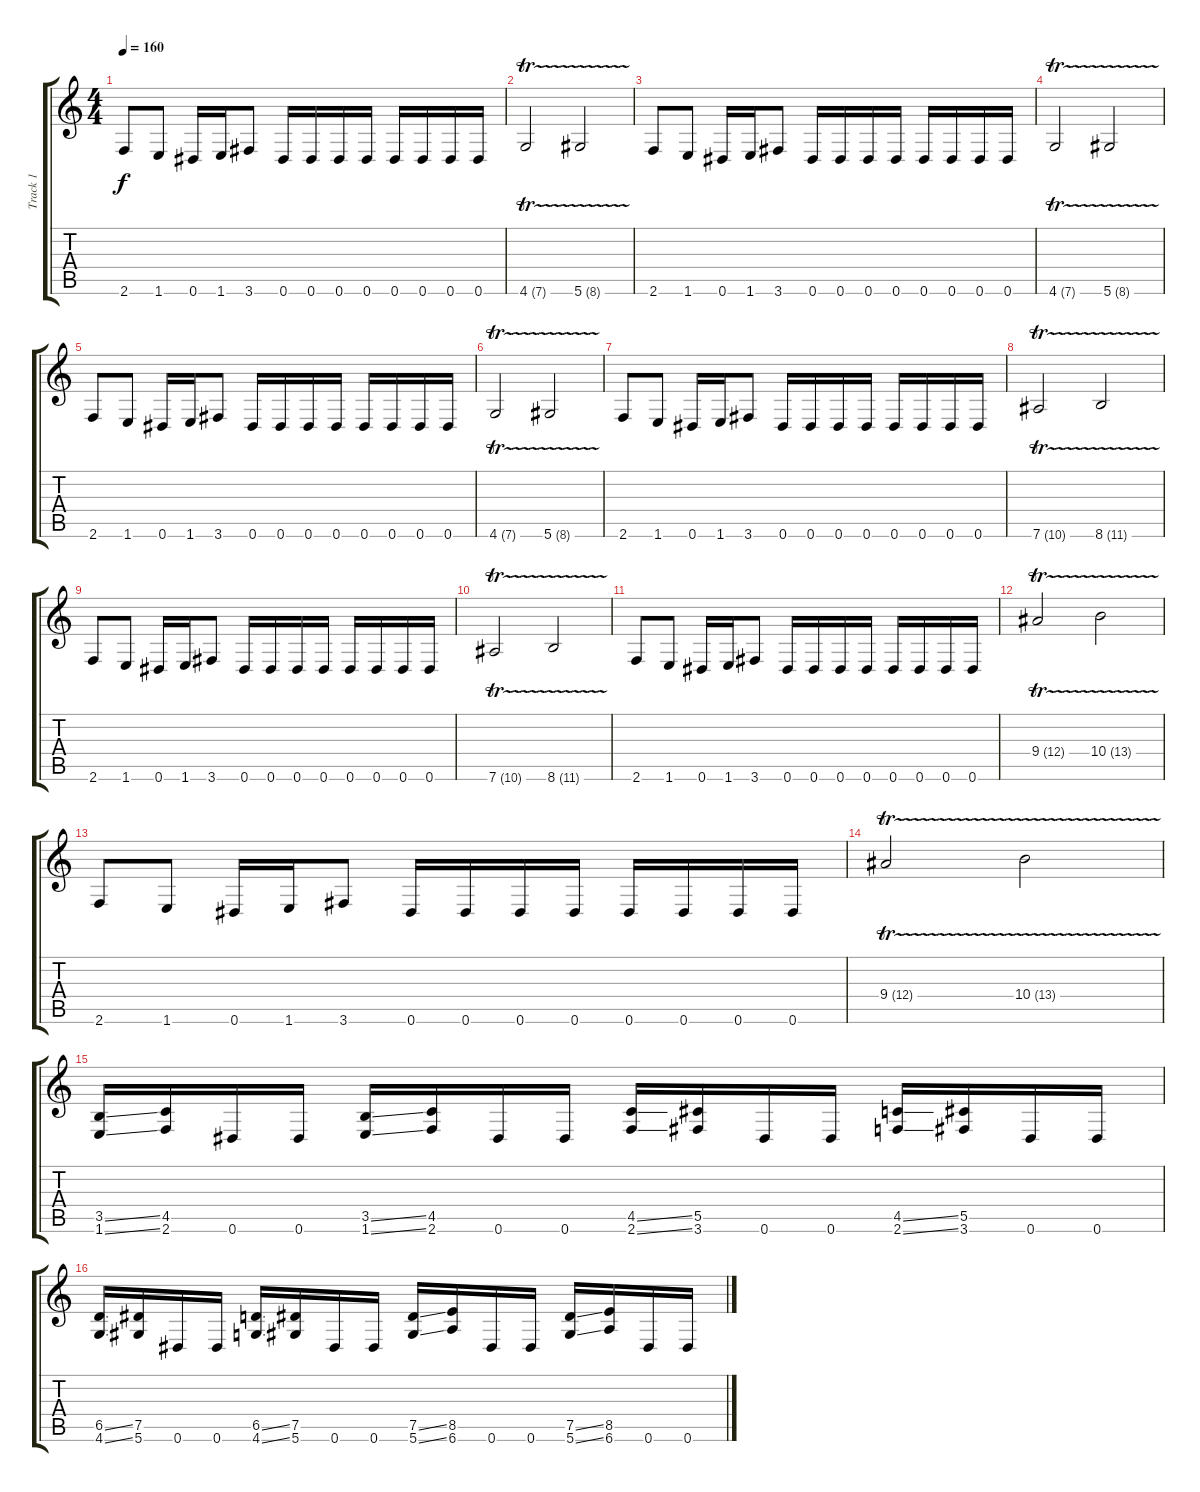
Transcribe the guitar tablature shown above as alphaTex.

\track ("Track 1" "Track 1") {instrument distortionguitar}
\staff {score tabs}
\tuning (Eb4 Bb3 Gb3 Db3 Ab2 Eb2) {hide}
\ts (4 4)
\tempo 160
\clef g2
\ks c
2.6.8{dy f} 1.6.8 0.6.16 1.6.16 3.6.8 0.6.16 0.6.16 0.6.16 0.6.16 0.6.16 0.6.16 0.6.16 0.6.16 |
4.6{tr (7 32)}.2 5.6{tr (8 32)}.2 |
2.6.8 1.6.8 0.6.16 1.6.16 3.6.8 0.6.16 0.6.16 0.6.16 0.6.16 0.6.16 0.6.16 0.6.16 0.6.16 |
4.6{tr (7 32)}.2 5.6{tr (8 32)}.2 |
2.6.8 1.6.8 0.6.16 1.6.16 3.6.8 0.6.16 0.6.16 0.6.16 0.6.16 0.6.16 0.6.16 0.6.16 0.6.16 |
4.6{tr (7 32)}.2 5.6{tr (8 32)}.2 |
2.6.8 1.6.8 0.6.16 1.6.16 3.6.8 0.6.16 0.6.16 0.6.16 0.6.16 0.6.16 0.6.16 0.6.16 0.6.16 |
7.6{tr (10 32)}.2 8.6{tr (11 32)}.2 |
2.6.8 1.6.8 0.6.16 1.6.16 3.6.8 0.6.16 0.6.16 0.6.16 0.6.16 0.6.16 0.6.16 0.6.16 0.6.16 |
7.6{tr (10 32)}.2 8.6{tr (11 32)}.2 |
2.6.8 1.6.8 0.6.16 1.6.16 3.6.8 0.6.16 0.6.16 0.6.16 0.6.16 0.6.16 0.6.16 0.6.16 0.6.16 |
9.4{tr (12 32)}.2 10.4{tr (13 32)}.2 |
2.6.8 1.6.8 0.6.16 1.6.16 3.6.8 0.6.16 0.6.16 0.6.16 0.6.16 0.6.16 0.6.16 0.6.16 0.6.16 |
9.4{tr (12 32)}.2 10.4{tr (13 32)}.2 |
(3.5{ss} 1.6{ss}).16 (4.5 2.6).16 0.6.16 0.6.16 (3.5{ss} 1.6{ss}).16 (4.5 2.6).16 0.6.16 0.6.16 (4.5{ss} 2.6{ss}).16 (5.5 3.6).16 0.6.16 0.6.16 (4.5{ss} 2.6{ss}).16 (5.5 3.6).16 0.6.16 0.6.16 |
(6.5{ss} 4.6{ss}).16 (7.5 5.6).16 0.6.16 0.6.16 (6.5{ss} 4.6{ss}).16 (7.5 5.6).16 0.6.16 0.6.16 (7.5{ss} 5.6{ss}).16 (8.5 6.6).16 0.6.16 0.6.16 (7.5{ss} 5.6{ss}).16 (8.5 6.6).16 0.6.16 0.6.16
